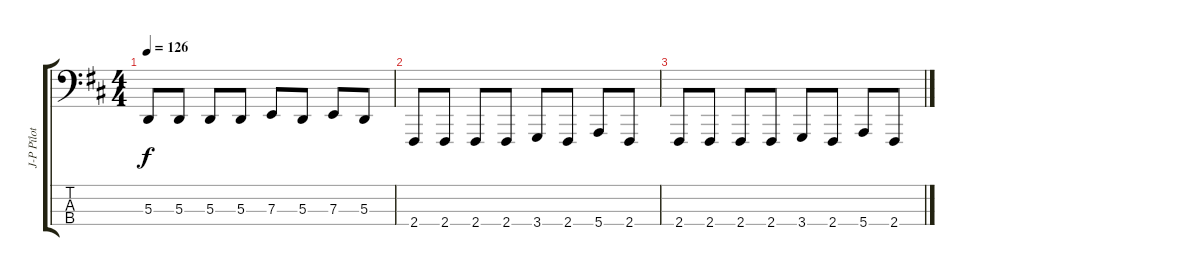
\track ("J-P Pïlot (synthé basse)" "J-P Pïlot ") {instrument fx1rain}
\staff {score tabs}
\tuning (G2 D2 A1 E1) {hide}
\ts (4 4)
\tempo 126
\clef f4
\ks d
5.3.8{dy f} 5.3.8 5.3.8 5.3.8 7.3.8 5.3.8 7.3.8 5.3.8 |
2.4.8 2.4.8 2.4.8 2.4.8 3.4.8 2.4.8 5.4.8 2.4.8 |
2.4.8 2.4.8 2.4.8 2.4.8 3.4.8 2.4.8 5.4.8 2.4.8
